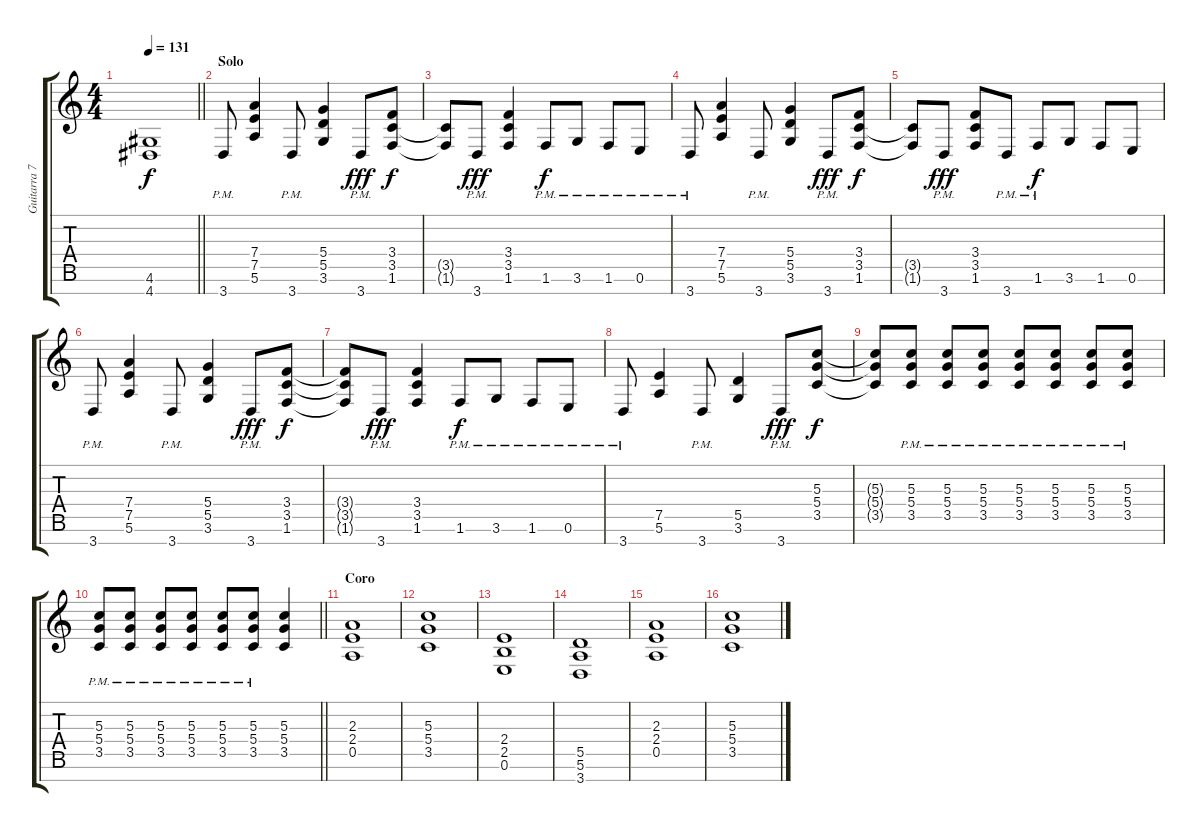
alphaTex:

\track ("Guitarra 7 Cuerdas" "Guitarra 7") {instrument distortionguitar}
\staff {score tabs}
\tuning (E4 B3 G3 D3 A2 E2 B1) {hide}
\ts (4 4)
\tempo 131
\clef g2
\barLineRight lightlight
\ks c
(4.6{t} 4.7{t}).1{dy f} |
\section ("" "Solo")
3.7{pm}.8 (7.4 7.5 5.6).4 3.7{pm}.8 (5.4 5.5 3.6).4 3.7{pm}.8{dy fff} (3.4 3.5 1.6).8{dy f} |
(3.5{t} 1.6{t}).8 3.7{pm}.8{dy fff} (3.4 3.5 1.6).4 1.6{pm}.8{dy f} 3.6{pm}.8 1.6{pm}.8 0.6{pm}.8 |
3.7{pm}.8 (7.4 7.5 5.6).4 3.7{pm}.8 (5.4 5.5 3.6).4 3.7{pm}.8{dy fff} (3.4 3.5 1.6).8{dy f} |
(3.5{t} 1.6{t}).8 3.7{pm}.8{dy fff} (3.4 3.5 1.6).8 3.7{pm}.8 1.6{pm}.8{dy f} 3.6.8 1.6.8 0.6.8 |
3.7{pm}.8 (7.4 7.5 5.6).4 3.7{pm}.8 (5.4 5.5 3.6).4 3.7{pm}.8{dy fff} (3.4 3.5 1.6).8{dy f} |
(3.4{t} 3.5{t} 1.6{t}).8 3.7{pm}.8{dy fff} (3.4 3.5 1.6).4 1.6{pm}.8{dy f} 3.6{pm}.8 1.6{pm}.8 0.6{pm}.8 |
3.7{pm}.8 (7.5 5.6).4 3.7{pm}.8 (5.5 3.6).4 3.7{pm}.8{dy fff} (5.3 5.4 3.5).8{dy f} |
(5.3{t} 5.4{t} 3.5{t}).8 (5.3{pm} 5.4{pm} 3.5{pm}).8 (5.3{pm} 5.4{pm} 3.5{pm}).8 (5.3{pm} 5.4{pm} 3.5{pm}).8 (5.3{pm} 5.4{pm} 3.5{pm}).8 (5.3{pm} 5.4{pm} 3.5{pm}).8 (5.3{pm} 5.4{pm} 3.5{pm}).8 (5.3{pm} 5.4{pm} 3.5{pm}).8 |
\barLineRight lightlight
(5.3{pm} 5.4{pm} 3.5{pm}).8 (5.3{pm} 5.4{pm} 3.5{pm}).8 (5.3{pm} 5.4{pm} 3.5{pm}).8 (5.3{pm} 5.4{pm} 3.5{pm}).8 (5.3{pm} 5.4{pm} 3.5{pm}).8 (5.3{pm} 5.4{pm} 3.5{pm}).8 (5.3 5.4 3.5).4 |
\section ("" "Coro")
(2.3 2.4 0.5).1 |
(5.3 5.4 3.5).1 |
(2.4 2.5 0.6).1 |
(5.5 5.6 3.7).1 |
(2.3 2.4 0.5).1 |
(5.3 5.4 3.5).1
